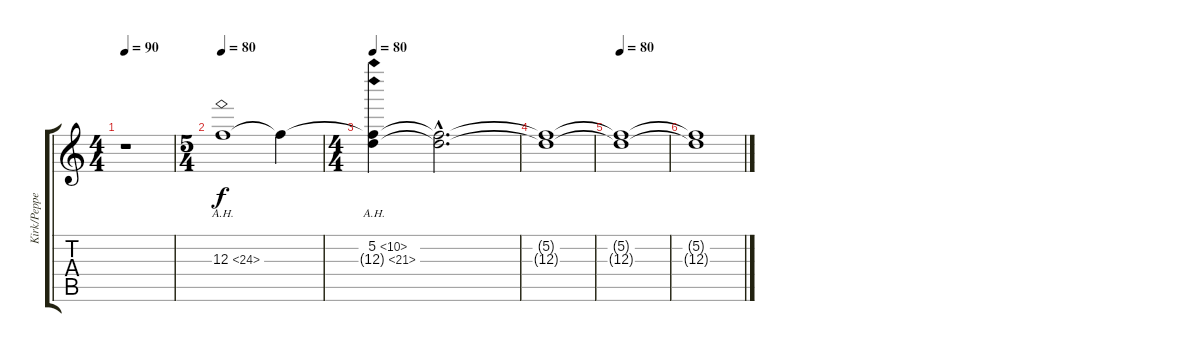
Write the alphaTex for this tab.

\track ("Kirk/Pepper (Studio)" "Kirk/Peppe") {instrument overdrivenguitar}
\staff {score tabs}
\tuning (D4 A3 F3 C3 G2 D2) {hide}
\ts (4 4)
\tempo 90
\clef g2
\ks c
r.1{dy f} |
\ts (5 4)
\tempo 80
12.3{ah 12}.1 12.3{t}.4 |
\ts (4 4)
\tempo 80
(5.2{ah 5} 12.3{ah 9 t}).4 (5.2{hac t} 12.3{hac t}).2{d} |
(5.2{t} 12.3{t}).1 |
\tempo 80
(5.2{t} 12.3{t}).1 |
(5.2{t} 12.3{t}).1
